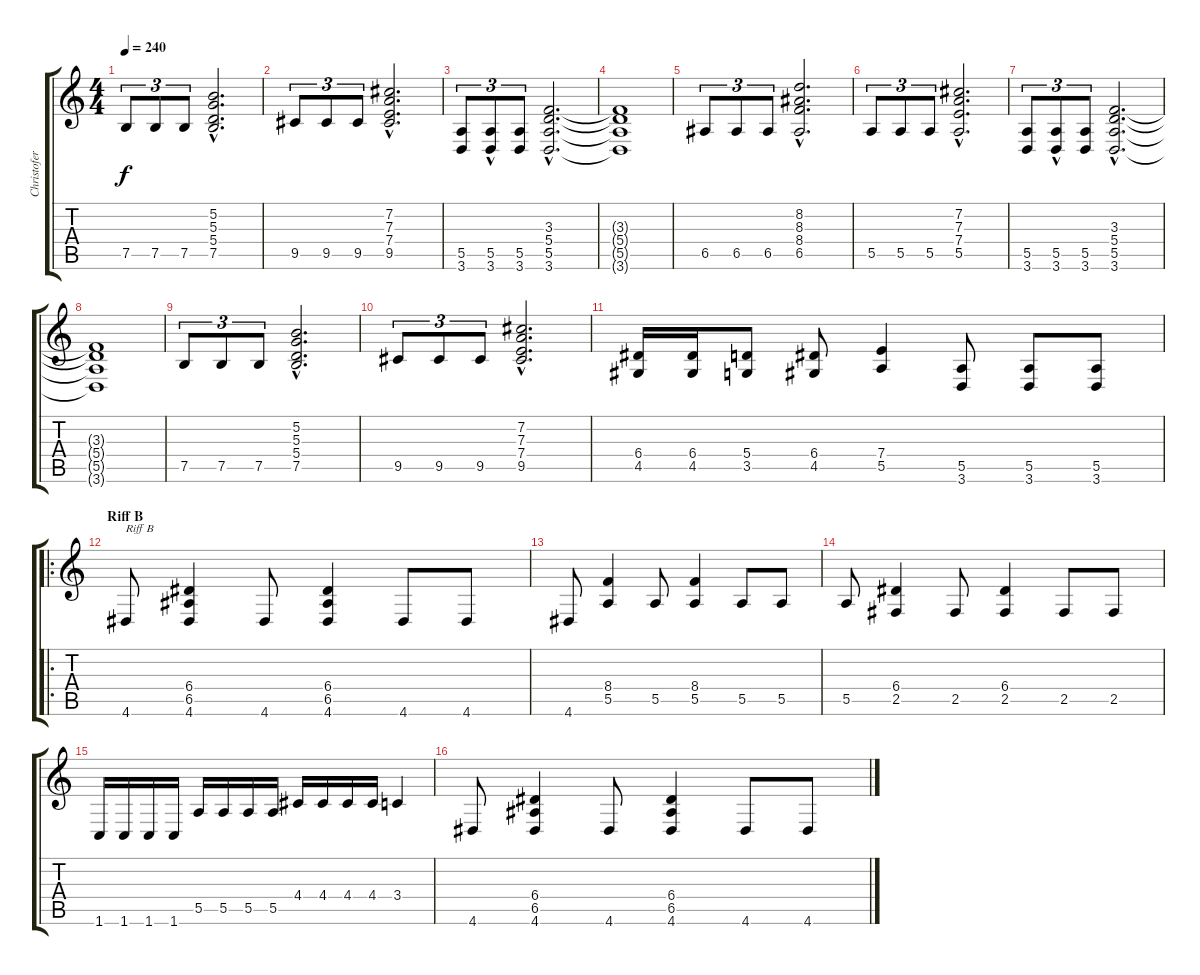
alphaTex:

\track ("Christofer" "Christofer") {instrument distortionguitar}
\staff {score tabs}
\tuning (B3 Gb3 D3 A2 E2 B1) {hide}
\ts (4 4)
\tempo 240
\clef g2
\ks c
7.5.8{tu (3 2) dy f} 7.5.8{tu (3 2)} 7.5.8{tu (3 2)} (5.2{hac} 5.3{hac} 5.4{hac} 7.5{hac}).2{d} |
9.5.8{tu (3 2)} 9.5.8{tu (3 2)} 9.5.8{tu (3 2)} (7.2{hac} 7.3{hac} 7.4{hac} 9.5{hac}).2{d} |
(5.5 3.6).8{tu (3 2)} (5.5 3.6{hac}).8{tu (3 2)} (5.5 3.6).8{tu (3 2)} (3.3{hac} 5.4{hac} 5.5{hac} 3.6{hac}).2{d} |
(3.3{t} 5.4{t} 5.5{t} 3.6{t}).1 |
6.5.8{tu (3 2)} 6.5.8{tu (3 2)} 6.5.8{tu (3 2)} (8.2{hac} 8.3{hac} 8.4{hac} 6.5{hac}).2{d} |
5.5.8{tu (3 2)} 5.5.8{tu (3 2)} 5.5.8{tu (3 2)} (7.2{hac} 7.3{hac} 7.4{hac} 5.5{hac}).2{d} |
(5.5 3.6).8{tu (3 2)} (5.5 3.6{hac}).8{tu (3 2)} (5.5 3.6).8{tu (3 2)} (3.3{hac} 5.4{hac} 5.5{hac} 3.6{hac}).2{d} |
(3.3{t} 5.4{t} 5.5{t} 3.6{t}).1 |
7.5.8{tu (3 2)} 7.5.8{tu (3 2)} 7.5.8{tu (3 2)} (5.2{hac} 5.3{hac} 5.4{hac} 7.5{hac}).2{d} |
9.5.8{tu (3 2)} 9.5.8{tu (3 2)} 9.5.8{tu (3 2)} (7.2{hac} 7.3{hac} 7.4{hac} 9.5{hac}).2{d} |
(6.4 4.5).16 (6.4 4.5).16 (5.4 3.5).8 (6.4 4.5).8 (7.4 5.5).4 (5.5 3.6).8 (5.5 3.6).8 (5.5 3.6).8 |
\ro
\section ("" "Riff B")
4.6.8{txt "Riff B"} (6.4 6.5 4.6).4 4.6.8 (6.4 6.5 4.6).4 4.6.8 4.6.8 |
4.6.8 (8.4 5.5).4 5.5.8 (8.4 5.5).4 5.5.8 5.5.8 |
5.5.8 (6.4 2.5).4 2.5.8 (6.4 2.5).4 2.5.8 2.5.8 |
1.6.16 1.6.16 1.6.16 1.6.16 5.5.16 5.5.16 5.5.16 5.5.16 4.4.16 4.4.16 4.4.16 4.4.16 3.4.4 |
4.6.8 (6.4 6.5 4.6).4 4.6.8 (6.4 6.5 4.6).4 4.6.8 4.6.8
